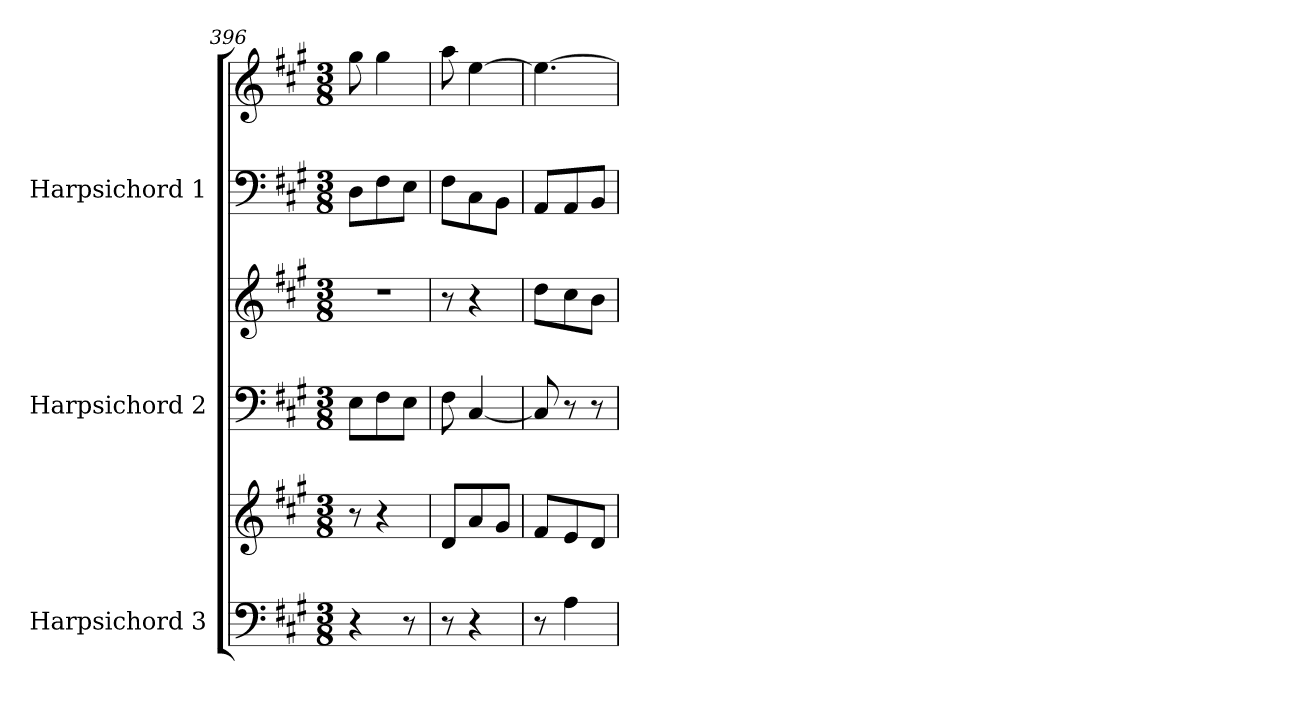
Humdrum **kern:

**kern	**kern	**kern	**kern	**kern	**kern
*part3	*part3	*part2	*part2	*part1	*part1
*staff6	*staff5	*staff4	*staff3	*staff2	*staff1
*I"Harpsichord 3	*	*I"Harpsichord 2	*	*I"Harpsichord 1	*
*I'Hp	*	*I'Hp	*	*I'Hp	*
!!LO:LB:g=z
*clefF4	*clefG2	*clefF4	*clefG2	*clefF4	*clefG2
*k[f#c#g#]	*k[f#c#g#]	*k[f#c#g#]	*k[f#c#g#]	*k[f#c#g#]	*k[f#c#g#]
*M3/8	*M3/8	*M3/8	*M3/8	*M3/8	*M3/8
=396	=396	=396	=396	=396	=396
4r	8r	8E\L	4.r	8D\L	8gg#\
.	4r	8F#\	.	8F#\	4gg#\
8r	.	8E\J	.	8E\J	.
=397	=397	=397	=397	=397	=397
8r	8d/L	8F#\	8r	8F#\L	8aa\
4r	8a/	[4C#/	4r	8C#\	[4ee\
.	8g#/J	.	.	8BB\J	.
=398	=398	=398	=398	=398	=398
8r	8f#/L	8C#/]	8dd\L	8AA/L	4.ee\_
4A\	8e/	8r	8cc#\	8AA/	.
.	8d/J	8r	8b\J	8BB/J	.
=	=	=	=	=	=
*-	*-	*-	*-	*-	*-
